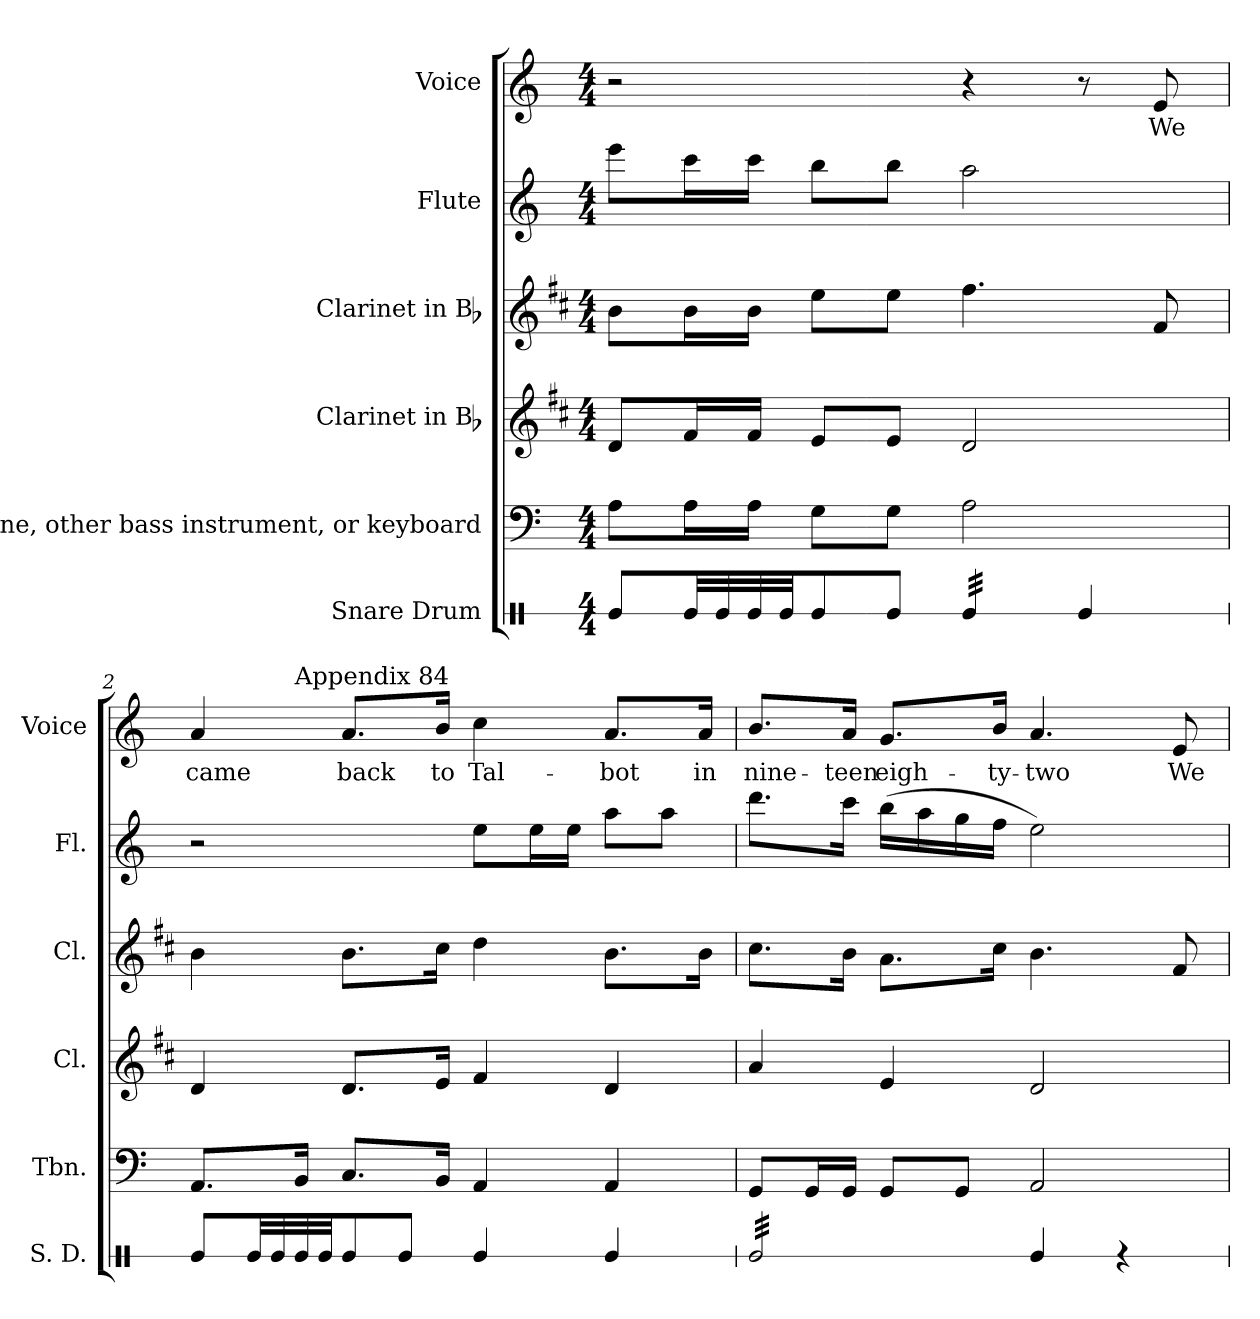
**kern	**kern	**kern	**kern	**kern	**kern	**text
*part6	*part5	*part4	*part3	*part2	*part1	*part1
*staff6	*staff5	*staff4	*staff3	*staff2	*staff1	*staff1
*I"Snare Drum	*I"Trombone, other bass instrument, or keyboard	*I"Clarinet in Bb	*I"Clarinet in Bb	*I"Flute	*I"Voice	*
*I'S. D.	*I'Tbn.	*I'Cl.	*I'Cl.	*I'Fl.	*I'Voice	*
!!LO:PB:g=z
*stria1	*	*	*	*	*	*
*clefX	*clefF4	*clefG2	*clefG2	*clefG2	*clefG2	*
*	*	*ITrd1c2	*ITrd1c2	*	*	*
*k[]	*k[]	*k[]	*k[]	*k[]	*k[]	*
*C:	*C:	*C:	*C:	*C:	*C:	*
*M4/4	*M4/4	*M4/4	*M4/4	*M4/4	*M4/4	*
*MM104	*MM104	*MM104	*MM104	*MM104	*MM104	*
=1	=1	=1	=1	=1	=1	=1
8Rei/L	8Ai\L	8ci/L	8ai\L	8eeei\L	2r	.
*tremolo	*	*	*	*	*	*
32Rei/	16Ai\L	16ei/L	16ai\L	16ccci\L	.	.
32Rei/	.	.	.	.	.	.
32Rei/	16Ai\JJ	16ei/JJ	16ai\JJ	16ccci\JJ	.	.
32Rei/	.	.	.	.	.	.
*Xtremolo	*	*	*	*	*	*
8Rei/	8Gi\L	8di/L	8ddi\L	8bbi\L	.	.
8Rei/J	8Gi\J	8di/J	8ddi\J	8bbi\J	.	.
*tremolo	*	*	*	*	*	*
32Rei/LLL	2Ai\	2ci/	4.eei\	2aai\	4r	.
32Rei/	.	.	.	.	.	.
32Rei/	.	.	.	.	.	.
32Rei/	.	.	.	.	.	.
32Rei/	.	.	.	.	.	.
32Rei/	.	.	.	.	.	.
32Rei/	.	.	.	.	.	.
32Rei/JJJ	.	.	.	.	.	.
*Xtremolo	*	*	*	*	*	*
4Rei/	.	.	.	.	8r	.
!	!	!	!	!	!	!LO:LY:b:color=#000000
.	.	.	8ei/	.	8ei/	We
=2	=2	=2	=2	=2	=2	=2
!	!	!	!	!	!	!LO:LY:b:color=#000000
*	*	*	*	*	*^	*
8Rei/L	8.AAi/L	4ci/	4ai\	2r	4ai/	8.ryy	came
*tremolo	*	*	*	*	*	*	*
32Rei/	.	.	.	.	.	.	.
32Rei/	.	.	.	.	.	.	.
!	!	!	!	!	!	!LO:TX:a:t=Appendix 84	!
32Rei/	16BBi/Jk	.	.	.	.	2ryy	.
32Rei/	.	.	.	.	.	.	.
*Xtremolo	*	*	*	*	*	*	*
!	!	!	!	!	!	!	!LO:LY:b:color=#000000
8Rei/	8.Ci/L	8.ci/L	8.ai\L	.	8.ai/L	.	back
8Rei/J	.	.	.	.	.	.	.
!	!	!	!	!	!	!	!LO:LY:b:color=#000000
.	16BBi/Jk	16di/Jk	16bi\Jk	.	16bi/Jk	.	to
!	!	!	!	!	!	!	!LO:LY:b:color=#000000
4Rei/	4AAi/	4ei/	4cci\	8eei\L	4cci\	.	Tal-
.	.	.	.	16eei\L	.	.	.
.	.	.	.	16eei\JJ	.	4ryy	.
!	!	!	!	!	!	!	!LO:LY:b:color=#000000
4Rei/	4AAi/	4ci/	8.ai\L	8aai\L	8.ai/L	.	-bot
.	.	.	.	8aai\J	.	.	.
!	!	!	!	!	!	!	!LO:LY:b:color=#000000
.	.	.	16ai\Jk	.	16ai/Jk	16ryy	in
*	*	*	*	*	*v	*v	*
=3	=3	=3	=3	=3	=3	=3
*	*	*	*	*	*^	*
!	!	!	!	!	!	!	!LO:LY:b:color=#000000
*	*	*	*	*	*v	*v	*
*tremolo	*	*	*	*	*	*
32Rei/LLL	8GGi/L	4gi/	8.bi\L	8.dddi\L	8.bi/L	nine-
32Rei/	.	.	.	.	.	.
32Rei/	.	.	.	.	.	.
32Rei/	.	.	.	.	.	.
32Rei/	16GGi/L	.	.	.	.	.
32Rei/	.	.	.	.	.	.
!	!	!	!	!	!	!LO:LY:b:color=#000000
32Rei/	16GGi/JJ	.	16ai\Jk	16ccci\Jk	16ai/Jk	-teen
32Rei/	.	.	.	.	.	.
!	!	!	!	!	!	!LO:LY:b:color=#000000
32Rei/	8GGi/L	4di/	8.gi\L	(16bbi\LL	8.gi/L	eigh-
32Rei/	.	.	.	.	.	.
32Rei/	.	.	.	16aai\	.	.
32Rei/	.	.	.	.	.	.
32Rei/	8GGi/J	.	.	16ggi\	.	.
32Rei/	.	.	.	.	.	.
!	!	!	!	!	!	!LO:LY:b:color=#000000
32Rei/	.	.	16bi\Jk	16ffi\JJ	16bi/Jk	-ty-
32Rei/JJJ	.	.	.	.	.	.
*Xtremolo	*	*	*	*	*	*
!	!	!	!	!	!	!LO:LY:b:color=#000000
4Rei/	2AAi/	2ci/	4.ai\	2eei\)	4.ai/	-two
4r	.	.	.	.	.	.
!	!	!	!	!	!	!LO:LY:b:color=#000000
.	.	.	8ei/	.	8ei/	We
=	=	=	=	=	=	=
*-	*-	*-	*-	*-	*-	*-
